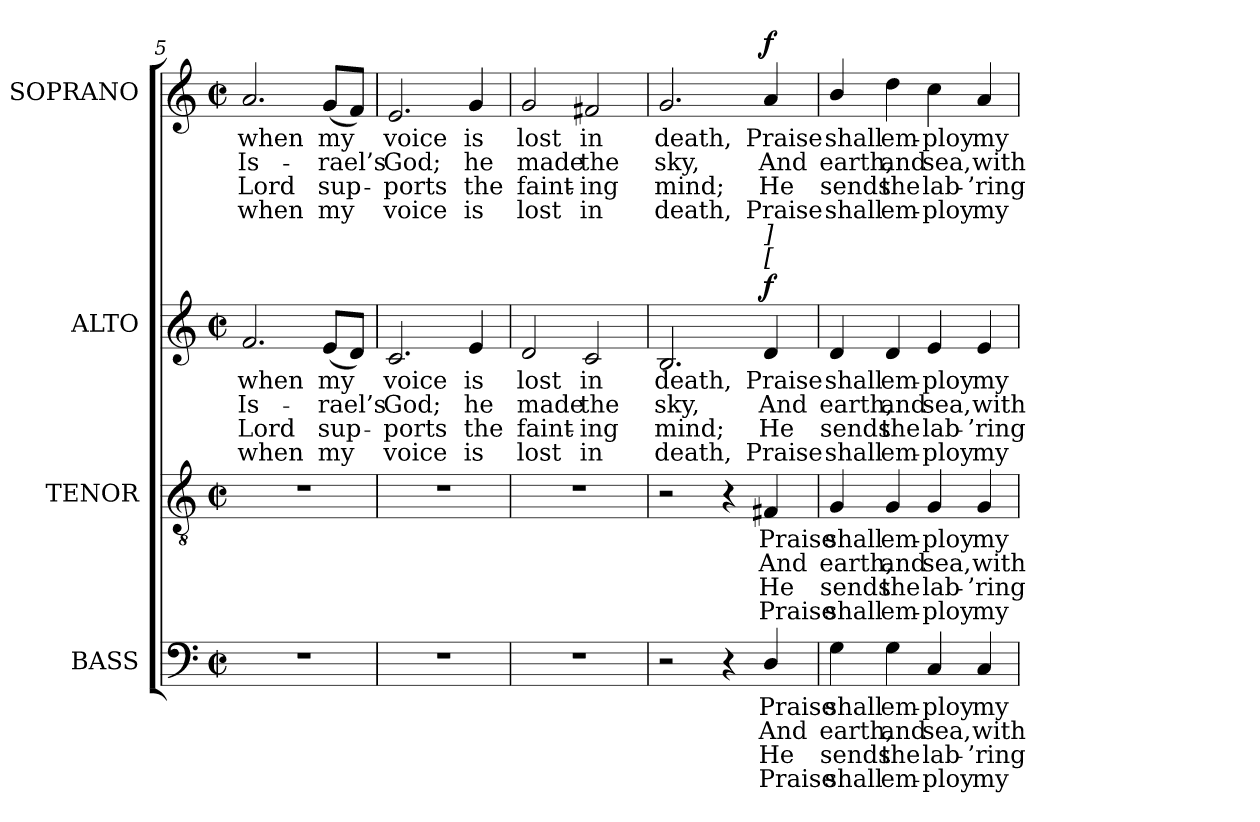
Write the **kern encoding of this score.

**kern	**text	**text	**text	**text	**kern	**text	**text	**text	**text	**kern	**text	**text	**text	**text	**dynam	**kern	**text	**text	**text	**text	**dynam
*part4	*part4	*part4	*part4	*part4	*part3	*part3	*part3	*part3	*part3	*part2	*part2	*part2	*part2	*part2	*part2	*part1	*part1	*part1	*part1	*part1	*part1
*staff4	*staff4	*staff4	*staff4	*staff4	*staff3	*staff3	*staff3	*staff3	*staff3	*staff2	*staff2	*staff2	*staff2	*staff2	*staff2	*staff1	*staff1	*staff1	*staff1	*staff1	*staff1
*I"BASS	*	*	*	*	*I"TENOR	*	*	*	*	*I"ALTO	*	*	*	*	*	*I"SOPRANO	*	*	*	*	*
*I'B.	*	*	*	*	*I'T.	*	*	*	*	*I'A.	*	*	*	*	*	*I'S.	*	*	*	*	*
*clefF4	*	*	*	*	*clefGv2	*	*	*	*	*clefG2	*	*	*	*	*	*clefG2	*	*	*	*	*
*	*	*	*	*	*ITrd7c12	*	*	*	*	*	*	*	*	*	*	*	*	*	*	*	*
*k[]	*	*	*	*	*k[]	*	*	*	*	*k[]	*	*	*	*	*	*k[]	*	*	*	*	*
*C:	*	*	*	*	*C:	*	*	*	*	*C:	*	*	*	*	*	*C:	*	*	*	*	*
*M2/2	*	*	*	*	*M2/2	*	*	*	*	*M2/2	*	*	*	*	*	*M2/2	*	*	*	*	*
*met(c|)	*	*	*	*	*met(c|)	*	*	*	*	*met(c|)	*	*	*	*	*	*met(c|)	*	*	*	*	*
=5	=5	=5	=5	=5	=5	=5	=5	=5	=5	=5	=5	=5	=5	=5	=5	=5	=5	=5	=5	=5	=5
!	!	!	!	!	!	!	!	!	!	!	!LO:LY:b:color=#000000	!LO:LY:b:color=#000000	!LO:LY:b:color=#000000	!LO:LY:b:color=#000000	!	!	!	!	!	!	!
!	!	!	!	!	!	!	!	!	!	!	!	!	!	!	!	!	!LO:LY:b:color=#000000	!LO:LY:b:color=#000000	!LO:LY:b:color=#000000	!LO:LY:b:color=#000000	!
1r	.	.	.	.	1r	.	.	.	.	2.fi/	when	Is-	Lord	when	.	2.ai/	when	Is-	Lord	when	.
!	!	!	!	!	!	!	!	!	!	!	!LO:LY:b:color=#000000	!LO:LY:b:color=#000000	!LO:LY:b:color=#000000	!LO:LY:b:color=#000000	!	!	!	!	!	!	!
!	!	!	!	!	!	!	!	!	!	!	!	!	!	!	!	!	!LO:LY:b:color=#000000	!LO:LY:b:color=#000000	!LO:LY:b:color=#000000	!LO:LY:b:color=#000000	!
.	.	.	.	.	.	.	.	.	.	(8ei/L	my	-rael’s	sup-	-my	.	(8gi/L	my	-rael’s	sup-	-my	.
.	.	.	.	.	.	.	.	.	.	8di/J)	.	.	.	.	.	8fi/J)	.	.	.	.	.
=6	=6	=6	=6	=6	=6	=6	=6	=6	=6	=6	=6	=6	=6	=6	=6	=6	=6	=6	=6	=6	=6
!	!	!	!	!	!	!	!	!	!	!	!LO:LY:b:color=#000000	!LO:LY:b:color=#000000	!LO:LY:b:color=#000000	!LO:LY:b:color=#000000	!	!	!	!	!	!	!
!	!	!	!	!	!	!	!	!	!	!	!	!	!	!	!	!	!LO:LY:b:color=#000000	!LO:LY:b:color=#000000	!LO:LY:b:color=#000000	!LO:LY:b:color=#000000	!
1r	.	.	.	.	1r	.	.	.	.	2.ci/	voice	God;	ports	voice	.	2.ei/	voice	God;	ports	voice	.
!	!	!	!	!	!	!	!	!	!	!	!LO:LY:b:color=#000000	!LO:LY:b:color=#000000	!LO:LY:b:color=#000000	!LO:LY:b:color=#000000	!	!	!	!	!	!	!
!	!	!	!	!	!	!	!	!	!	!	!	!	!	!	!	!	!LO:LY:b:color=#000000	!LO:LY:b:color=#000000	!LO:LY:b:color=#000000	!LO:LY:b:color=#000000	!
.	.	.	.	.	.	.	.	.	.	4ei/	is	he	the	is	.	4gi/	is	he	the	is	.
!!LO:LB:g=z
=7	=7	=7	=7	=7	=7	=7	=7	=7	=7	=7	=7	=7	=7	=7	=7	=7	=7	=7	=7	=7	=7
!	!	!	!	!	!	!	!	!	!	!	!LO:LY:b:color=#000000	!LO:LY:b:color=#000000	!LO:LY:b:color=#000000	!LO:LY:b:color=#000000	!	!	!	!	!	!	!
!	!	!	!	!	!	!	!	!	!	!	!	!	!	!	!	!	!LO:LY:b:color=#000000	!LO:LY:b:color=#000000	!LO:LY:b:color=#000000	!LO:LY:b:color=#000000	!
1r	.	.	.	.	1r	.	.	.	.	2di/	lost	made	faint-	-lost	.	2gi/	lost	made	faint-	-lost	.
!	!	!	!	!	!	!	!	!	!	!	!LO:LY:b:color=#000000	!LO:LY:b:color=#000000	!LO:LY:b:color=#000000	!LO:LY:b:color=#000000	!	!	!	!	!	!	!
!	!	!	!	!	!	!	!	!	!	!	!	!	!	!	!	!	!LO:LY:b:color=#000000	!LO:LY:b:color=#000000	!LO:LY:b:color=#000000	!LO:LY:b:color=#000000	!
.	.	.	.	.	.	.	.	.	.	2ci/	in	the	ing	in	.	2f#Xi/	in	the	ing	in	.
=8	=8	=8	=8	=8	=8	=8	=8	=8	=8	=8	=8	=8	=8	=8	=8	=8	=8	=8	=8	=8	=8
!	!	!	!	!	!	!	!	!	!	!	!LO:LY:b:color=#000000	!LO:LY:b:color=#000000	!LO:LY:b:color=#000000	!LO:LY:b:color=#000000	!	!	!	!	!	!	!
!	!	!	!	!	!	!	!	!	!	!	!	!	!	!	!	!	!LO:LY:b:color=#000000	!LO:LY:b:color=#000000	!LO:LY:b:color=#000000	!LO:LY:b:color=#000000	!
2r	.	.	.	.	2r	.	.	.	.	2.Bi/	death,	sky,	mind;	death,	.	2.gi/	death,	sky,	mind;	death,	.
4r	.	.	.	.	4r	.	.	.	.	.	.	.	.	.	.	.	.	.	.	.	.
!	!LO:LY:b:color=#000000	!LO:LY:b:color=#000000	!LO:LY:b:color=#000000	!LO:LY:b:color=#000000	!	!	!	!	!	!	!	!	!	!	!	!	!	!	!	!	!
!	!	!	!	!	!	!LO:LY:b:color=#000000	!LO:LY:b:color=#000000	!LO:LY:b:color=#000000	!LO:LY:b:color=#000000	!	!	!	!	!	!	!	!	!	!	!	!
!	!	!	!	!	!	!	!	!	!	!	!LO:LY:b:color=#000000	!LO:LY:b:color=#000000	!LO:LY:b:color=#000000	!LO:LY:b:color=#000000	!	!	!	!	!	!	!
!	!	!	!	!	!	!	!	!	!	!LO:TX:a:i:t=[	!	!	!	!	!	!	!	!	!	!	!
!	!	!	!	!	!	!	!	!	!	!LO:TX:a:i:t=]	!	!	!	!	!	!	!	!	!	!	!
!	!	!	!	!	!	!	!	!	!	!	!	!	!	!	!	!	!LO:LY:b:color=#000000	!LO:LY:b:color=#000000	!LO:LY:b:color=#000000	!LO:LY:b:color=#000000	!
4Di/	Praise	And	He	Praise	4FF#Xi/	Praise	And	He	Praise	4di/	Praise	And	He	Praise	f	4ai/	Praise	And	He	Praise	f
=9	=9	=9	=9	=9	=9	=9	=9	=9	=9	=9	=9	=9	=9	=9	=9	=9	=9	=9	=9	=9	=9
!	!LO:LY:b:color=#000000	!LO:LY:b:color=#000000	!LO:LY:b:color=#000000	!LO:LY:b:color=#000000	!	!	!	!	!	!	!	!	!	!	!	!	!	!	!	!	!
!	!	!	!	!	!	!LO:LY:b:color=#000000	!LO:LY:b:color=#000000	!LO:LY:b:color=#000000	!LO:LY:b:color=#000000	!	!	!	!	!	!	!	!	!	!	!	!
!	!	!	!	!	!	!	!	!	!	!	!LO:LY:b:color=#000000	!LO:LY:b:color=#000000	!LO:LY:b:color=#000000	!LO:LY:b:color=#000000	!	!	!	!	!	!	!
!	!	!	!	!	!	!	!	!	!	!	!	!	!	!	!	!	!LO:LY:b:color=#000000	!LO:LY:b:color=#000000	!LO:LY:b:color=#000000	!LO:LY:b:color=#000000	!
4Gi\	shall	earth,	sends	shall	4GGi/	shall	earth,	sends	shall	4di/	shall	earth,	sends	shall	.	4bi/	shall	earth,	sends	shall	.
!	!LO:LY:b:color=#000000	!LO:LY:b:color=#000000	!LO:LY:b:color=#000000	!LO:LY:b:color=#000000	!	!	!	!	!	!	!	!	!	!	!	!	!	!	!	!	!
!	!	!	!	!	!	!LO:LY:b:color=#000000	!LO:LY:b:color=#000000	!LO:LY:b:color=#000000	!LO:LY:b:color=#000000	!	!	!	!	!	!	!	!	!	!	!	!
!	!	!	!	!	!	!	!	!	!	!	!LO:LY:b:color=#000000	!LO:LY:b:color=#000000	!LO:LY:b:color=#000000	!LO:LY:b:color=#000000	!	!	!	!	!	!	!
!	!	!	!	!	!	!	!	!	!	!	!	!	!	!	!	!	!LO:LY:b:color=#000000	!LO:LY:b:color=#000000	!LO:LY:b:color=#000000	!LO:LY:b:color=#000000	!
4Gi\	em-	and	the	em-	4GGi/	em-	and	the	em-	4di/	em-	and	the	em-	.	4ddi\	em-	and	the	em-	.
!	!LO:LY:b:color=#000000	!LO:LY:b:color=#000000	!LO:LY:b:color=#000000	!LO:LY:b:color=#000000	!	!	!	!	!	!	!	!	!	!	!	!	!	!	!	!	!
!	!	!	!	!	!	!LO:LY:b:color=#000000	!LO:LY:b:color=#000000	!LO:LY:b:color=#000000	!LO:LY:b:color=#000000	!	!	!	!	!	!	!	!	!	!	!	!
!	!	!	!	!	!	!	!	!	!	!	!LO:LY:b:color=#000000	!LO:LY:b:color=#000000	!LO:LY:b:color=#000000	!LO:LY:b:color=#000000	!	!	!	!	!	!	!
!	!	!	!	!	!	!	!	!	!	!	!	!	!	!	!	!	!LO:LY:b:color=#000000	!LO:LY:b:color=#000000	!LO:LY:b:color=#000000	!LO:LY:b:color=#000000	!
4Ci/	-ploy	sea,	-lab-	-ploy	4GGi/	-ploy	sea,	-lab-	-ploy	4ei/	-ploy	sea,	-lab-	-ploy	.	4cci\	-ploy	sea,	-lab-	-ploy	.
!	!LO:LY:b:color=#000000	!LO:LY:b:color=#000000	!LO:LY:b:color=#000000	!LO:LY:b:color=#000000	!	!	!	!	!	!	!	!	!	!	!	!	!	!	!	!	!
!	!	!	!	!	!	!LO:LY:b:color=#000000	!LO:LY:b:color=#000000	!LO:LY:b:color=#000000	!LO:LY:b:color=#000000	!	!	!	!	!	!	!	!	!	!	!	!
!	!	!	!	!	!	!	!	!	!	!	!LO:LY:b:color=#000000	!LO:LY:b:color=#000000	!LO:LY:b:color=#000000	!LO:LY:b:color=#000000	!	!	!	!	!	!	!
!	!	!	!	!	!	!	!	!	!	!	!	!	!	!	!	!	!LO:LY:b:color=#000000	!LO:LY:b:color=#000000	!LO:LY:b:color=#000000	!LO:LY:b:color=#000000	!
4Ci/	my	with	’ring	my	4GGi/	my	with	’ring	my	4ei/	my	with	’ring	my	.	4ai/	my	with	’ring	my	.
=	=	=	=	=	=	=	=	=	=	=	=	=	=	=	=	=	=	=	=	=	=
*-	*-	*-	*-	*-	*-	*-	*-	*-	*-	*-	*-	*-	*-	*-	*-	*-	*-	*-	*-	*-	*-
